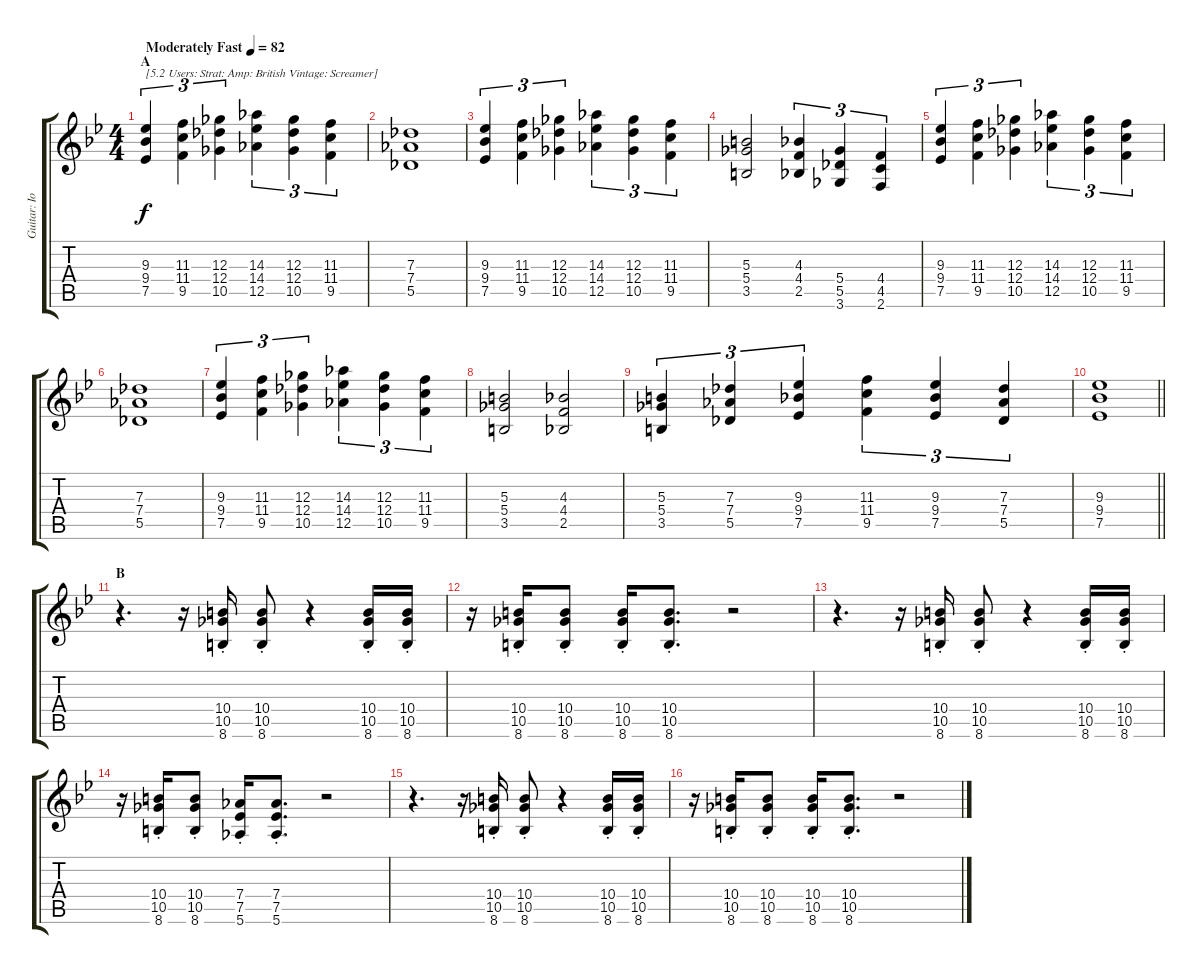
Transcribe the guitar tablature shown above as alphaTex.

\track ("Guitar: IommI" "Guitar: Io") {instrument overdrivenguitar}
\staff {score tabs}
\tuning (Eb4 Bb3 Gb3 Db3 Ab2 Eb2) {hide}
\ts (4 4)
\section ("" "A")
\tempo (82 "Moderately Fast")
\clef g2
\ks bb
(9.3 9.4 7.5).4{tu (3 2) txt "[5.2 Users: Strat: Amp: British Vintage: Screamer]" dy f instrument overdrivenguitar} (11.3 11.4 9.5).4{tu (3 2)} (12.3 12.4 10.5).4{tu (3 2)} (14.3 14.4 12.5).4{tu (3 2)} (12.3 12.4 10.5).4{tu (3 2)} (11.3 11.4 9.5).4{tu (3 2)} |
(7.3 7.4 5.5).1 |
(9.3 9.4 7.5).4{tu (3 2)} (11.3 11.4 9.5).4{tu (3 2)} (12.3 12.4 10.5).4{tu (3 2)} (14.3 14.4 12.5).4{tu (3 2)} (12.3 12.4 10.5).4{tu (3 2)} (11.3 11.4 9.5).4{tu (3 2)} |
(5.3 5.4 3.5).2 (4.3 4.4 2.5).4{tu (3 2)} (5.4 5.5 3.6).4{tu (3 2)} (4.4 4.5 2.6).4{tu (3 2)} |
(9.3 9.4 7.5).4{tu (3 2)} (11.3 11.4 9.5).4{tu (3 2)} (12.3 12.4 10.5).4{tu (3 2)} (14.3 14.4 12.5).4{tu (3 2)} (12.3 12.4 10.5).4{tu (3 2)} (11.3 11.4 9.5).4{tu (3 2)} |
(7.3 7.4 5.5).1 |
(9.3 9.4 7.5).4{tu (3 2)} (11.3 11.4 9.5).4{tu (3 2)} (12.3 12.4 10.5).4{tu (3 2)} (14.3 14.4 12.5).4{tu (3 2)} (12.3 12.4 10.5).4{tu (3 2)} (11.3 11.4 9.5).4{tu (3 2)} |
(5.3 5.4 3.5).2 (4.3 4.4 2.5).2 |
(5.3 5.4 3.5).4{tu (3 2)} (7.3 7.4 5.5).4{tu (3 2)} (9.3 9.4 7.5).4{tu (3 2)} (11.3 11.4 9.5).4{tu (3 2)} (9.3 9.4 7.5).4{tu (3 2)} (7.3 7.4 5.5).4{tu (3 2)} |
\barLineRight lightlight
(9.3 9.4 7.5).1 |
\section ("" "B")
r.4{d} r.16 (10.4{st} 10.5{st} 8.6{st}).16 (10.4{st} 10.5{st} 8.6{st}).8 r.4 (10.4{st} 10.5{st} 8.6{st}).16 (10.4{st} 10.5{st} 8.6{st}).16 |
r.16 (10.4{st} 10.5{st} 8.6{st}).16 (10.4{st} 10.5{st} 8.6{st}).8 (10.4{st} 10.5{st} 8.6{st}).16 (10.4{st} 10.5{st} 8.6{st}).8{d} r.2 |
r.4{d} r.16 (10.4{st} 10.5{st} 8.6{st}).16 (10.4{st} 10.5{st} 8.6{st}).8 r.4 (10.4{st} 10.5{st} 8.6{st}).16 (10.4{st} 10.5{st} 8.6{st}).16 |
r.16 (10.4{st} 10.5{st} 8.6{st}).16 (10.4{st} 10.5{st} 8.6{st}).8 (7.4{st} 7.5{st} 5.6{st}).16 (7.4{st} 7.5{st} 5.6{st}).8{d} r.2 |
r.4{d} r.16 (10.4{st} 10.5{st} 8.6{st}).16 (10.4{st} 10.5{st} 8.6{st}).8 r.4 (10.4{st} 10.5{st} 8.6{st}).16 (10.4{st} 10.5{st} 8.6{st}).16 |
r.16 (10.4{st} 10.5{st} 8.6{st}).16 (10.4{st} 10.5{st} 8.6{st}).8 (10.4{st} 10.5{st} 8.6{st}).16 (10.4{st} 10.5{st} 8.6{st}).8{d} r.2
